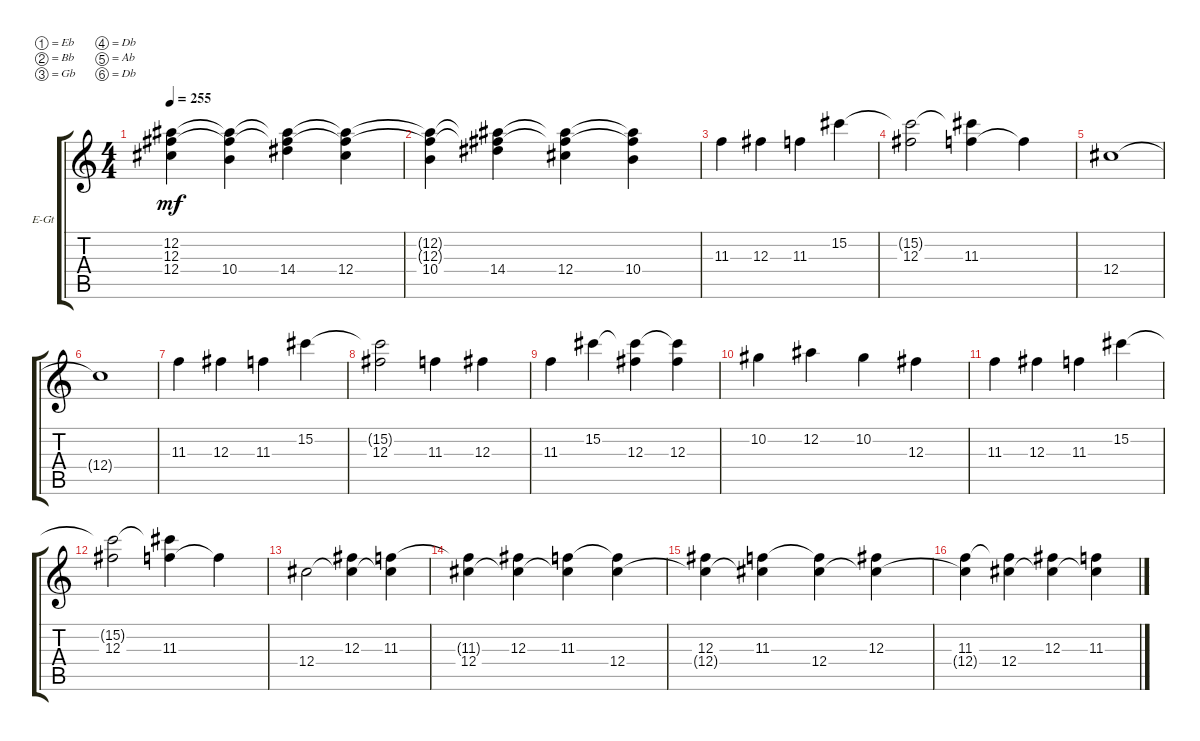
\bracketExtendMode groupsimilarinstruments
\firstSystemTrackNameOrientation horizontal
\otherSystemsTrackNameOrientation horizontal
\track ("Guitar One" "E-Gt") {instrument electricguitarclean}
\staff {score tabs}
\tuning (Eb4 Bb3 Gb3 Db3 Ab2 Db2)
\ts (4 4)
\tempo 255
\clef g2
\ks c
(12.3{t} 12.4 12.2{t}).4{dy mf} (12.3{t} 10.4 12.2{t}).4 (12.3{t} 14.4 12.2{t}).4 (12.3{t} 12.4 12.2{t}).4 |
(12.3{t} 10.4 12.2{t}).4 (12.3{t} 14.4 12.2{t}).4 (12.3{t} 12.4 12.2{t}).4 (12.3{t} 10.4 12.2{t}).4 |
11.3.4 12.3.4 11.3.4 15.2.4 |
(15.2{t} 12.3).2 (15.2{t} 11.3).4 11.3{t}.4 |
12.4.1 |
12.4{t}.1 |
11.3.4 12.3.4 11.3.4 15.2.4 |
(15.2{t} 12.3).2 11.3.4 12.3.4 |
11.3.4 15.2.4 (15.2{t} 12.3).4 (15.2{t} 12.3).4 |
10.2.4 12.2.4 10.2.4 12.3.4 |
11.3.4 12.3.4 11.3.4 15.2.4 |
(15.2{t} 12.3).2 (15.2{t} 11.3).4 11.3{t}.4 |
12.4.2 (12.3 12.4{t}).4 (11.3 12.4{t}).4 |
(12.4 11.3{t}).4 (12.3 12.4{t}).4 (11.3 12.4{t}).4 (12.4 11.3{t}).4 |
(12.3 12.4{t}).4 (11.3 12.4{t}).4 (12.4 11.3{t}).4 (12.3 12.4{t}).4 |
(11.3 12.4{t}).4 (12.4 11.3{t}).4 (12.3 12.4{t}).4 (11.3 12.4{t}).4
